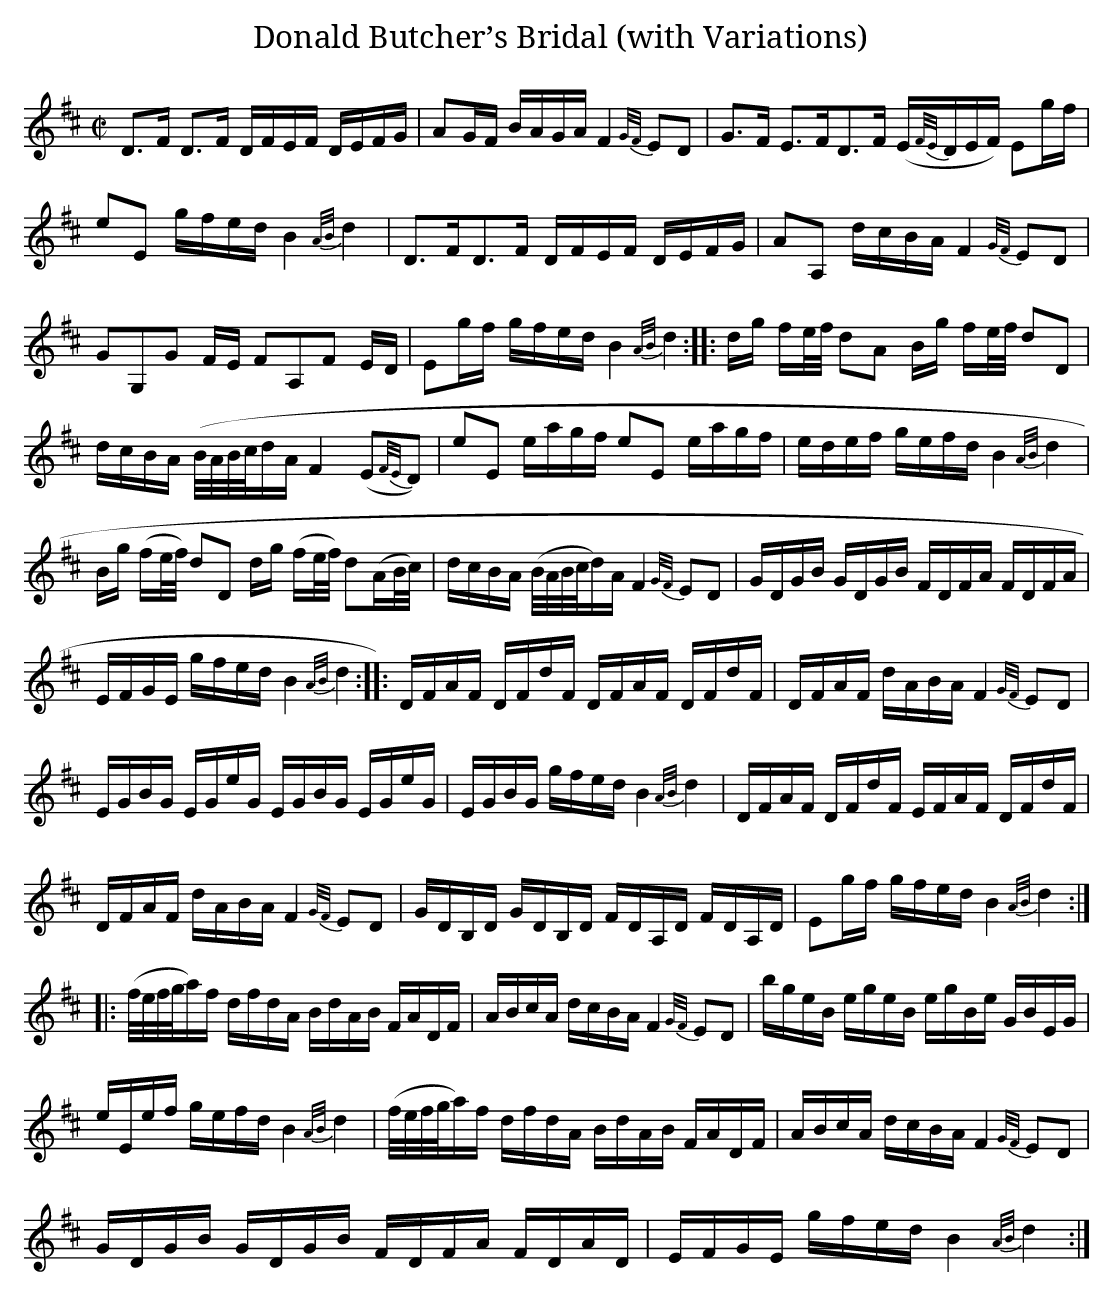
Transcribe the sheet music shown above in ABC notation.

X:1
T:Donald Butcher’s Bridal (with Variations)
M:C|
L:1/8
K:D
D>F D>F D/F/E/F/ D/E/F/G/|AG/F/ B/A/G/A/ F2{G/F/} ED|G>F E>FD>F (E/{F/E/}D/E/F/) Eg/f/|
eE g/f/e/d/ B2{A/B/} d2|D>FD>F D/F/E/F/ D/E/F/G/|AA, d/c/B/A/ F2 {G/F/} ED|
GG,G F/E/ FA,F E/D/|Eg/f/ g/f/e/d/ B2{A/B/} d2:||:d/g/ f/e/4f/4 dA B/g/ f/e/4f/4 dD|
d/c/B/A/ (B/4A/4B/4c/4d/A/ F2 (E{F/E/}D)|eE e/a/g/f/ eE e/a/g/f/|e/d/e/f/ g/e/f/d/ B2{A/B/}d2|
B/g/ (f/e/4f/4) dD d/g/ (f/e/4f/4) d(A/B/4c/4)|d/c/B/A/ (B/4A/4B/4c/4d/)A/ F2{G/F/} ED|G/D/G/B/ G/D/G/B/ F/D/F/A/ F/D/F/A/|
E/F/G/E/ g/f/e/d/ B2{A/B/}d2:||:D/F/A/F/ D/F/d/F/ D/F/A/F/ D/F/d/F/|D/F/A/F/ d/A/B/A/ F2{G/F/} ED|
E/G/B/G/ E/G/e/G/ E/G/B/G/ E/G/e/G/|E/G/B/G/ g/f/e/d/ B2{A/B/} d2|D/F/A/F/ D/F/d/F/ E/F/A/F/ D/F/d/F/|
D/F/A/F/ d/A/B/A/ F2{G/F/} ED|G/D/B,/D/ G/D/B,/D/ F/D/A,/D/ F/D/A,/D/|Eg/f/ g/f/e/d/ B2{A/B/} d2:|
|: (f/4e/4f/4g/4a/)f/ d/f/d/A/ B/d/A/B/ F/A/D/F/|A/B/c/A/ d/c/B/A/ F2{G/F/} ED|b/g/e/B/ e/g/e/B/ e/g/B/e/ G/B/E/G/|
e/E/e/f/ g/e/f/d/ B2{A/B/}d2|(f/4e/4f/4g/4a/)f/ d/f/d/A/ B/d/A/B/ F/A/D/F/|A/B/c/A/ d/c/B/A/ F2{G/F/} ED|
G/D/G/B/ G/D/G/B/ F/D/F/A/ F/D/A/D/|E/F/G/E/ g/f/e/d/ B2{A/B/}d2:|
